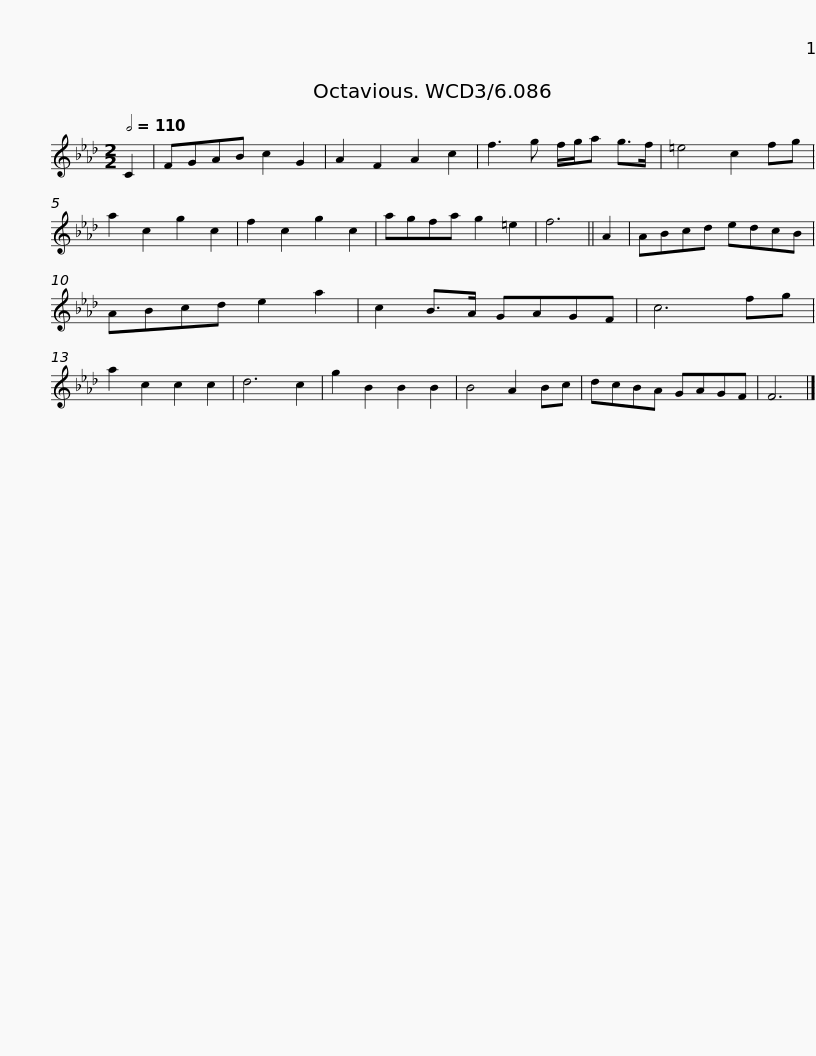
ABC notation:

X:1
L:1/8
Q:1/2=110
M:2/2
I:linebreak $
K:Fmin
V:1 treble
V:1
 C2 | FGAB c2 G2 | A2 F2 A2 c2 | f3 g f/g/a g>f | =e4 c2 fg | %5
 a2 c2 g2 c2 | f2 c2 g2 c2 | agfa g2 =e2 | f6 ||$ A2 | %10
 ABcd edcB | ABcd e2 a2 | c2 B>A GAGF | c6 fg | a2 c2 c2 c2 | %15
 d6 c2 | g2 B2 B2 B2 | B4 A2 Bc |$ dcBA GAGF | F6 |] %20
